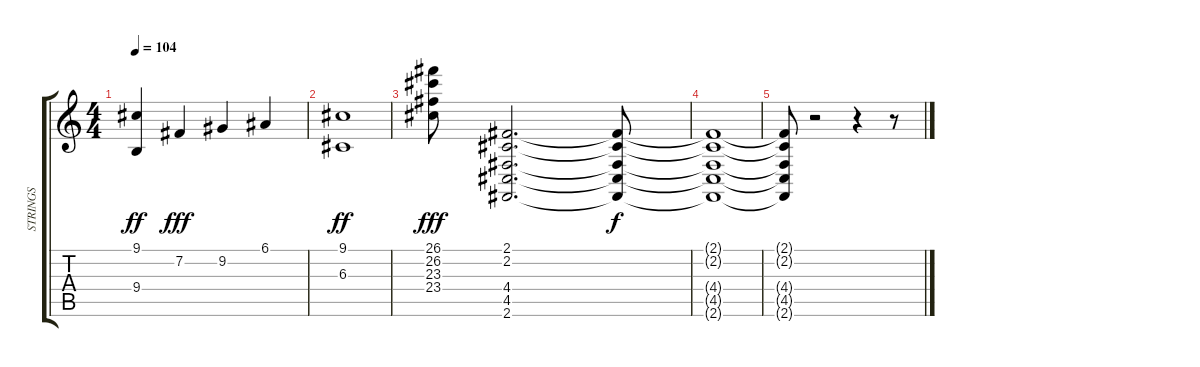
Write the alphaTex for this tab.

\track ("STRINGS" "STRINGS") {instrument stringensemble1}
\staff {score tabs}
\tuning (E4 B3 G3 D3 A2 E2) {hide}
\ts (4 4)
\tempo 104
\clef g2
\ks c
(9.1 9.4).4{dy ff} 7.2.4{dy fff} 9.2.4 6.1.4 |
(9.1 6.3).1{dy ff} |
(26.1 26.2 23.3 23.4).8{dy fff} (2.1 2.2 4.4 4.5 2.6).2{d} (2.1{t} 2.2{t} 4.4{t} 4.5{t} 2.6{t}).8{dy f} |
(2.1{t} 2.2{t} 4.4{t} 4.5{t} 2.6{t}).1 |
(2.1{t} 2.2{t} 4.4{t} 4.5{t} 2.6{t}).8 r.2 r.4 r.8
